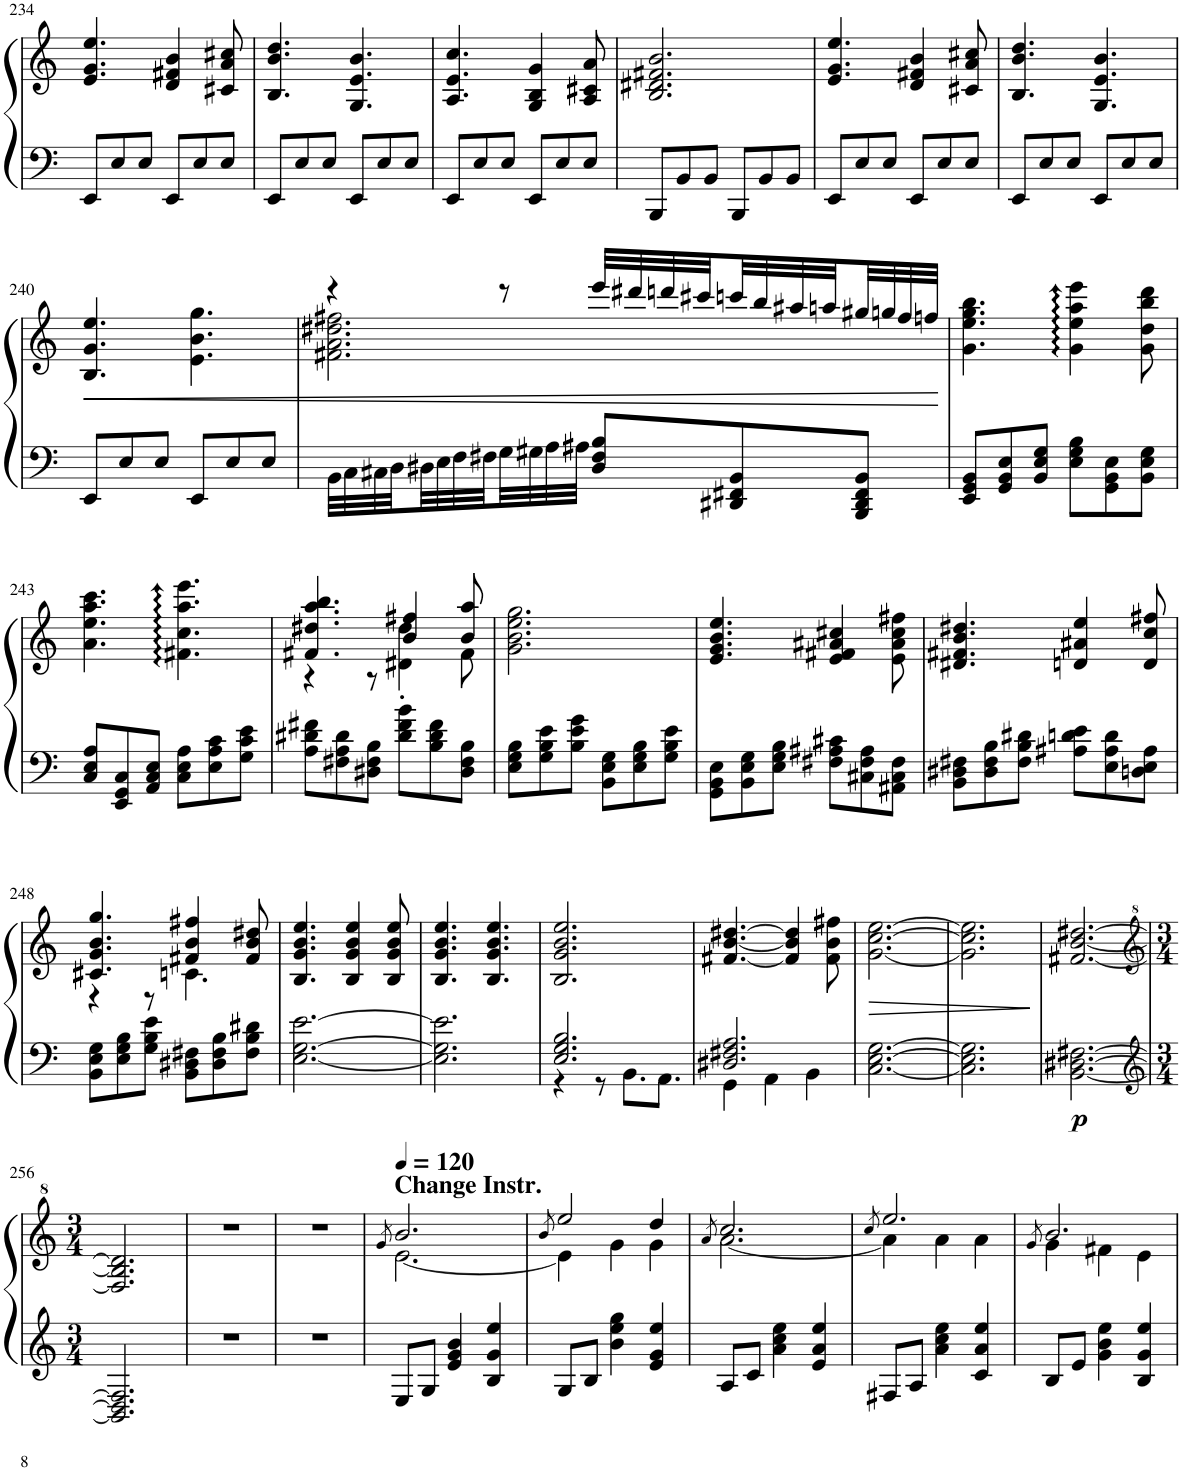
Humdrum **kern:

**kern	**kern	**dynam
*part1	*part1	*part1
*staff2	*staff1	*staff1/2
*I"Piano	*	*
*I'Pno.	*	*
!!LO:PB:g=z
*clefF4	*clefG2	*
*Trd-7c-12	*Trd-7c-12	*
*k[]	*k[]	*
*M6/8	*M6/8	*
=234	=234	=234
8EE/L	4.e/ 4.g/ 4.ee/	.
8E/	.	.
8E/J	.	.
8EE/L	4d/ 4f#X/ 4b/	.
8E/	.	.
8E/J	8c#X/ 8a/ 8cc#X/	.
=235	=235	=235
8EE/L	4.B/ 4.b/ 4.dd/	.
8E/	.	.
8E/J	.	.
8EE/L	4.G/ 4.e/ 4.b/	.
8E/	.	.
8E/J	.	.
=236	=236	=236
8EE/L	4.A/ 4.e/ 4.cc/	.
8E/	.	.
8E/J	.	.
8EE/L	4G/ 4B/ 4g/	.
8E/	.	.
8E/J	8A/ 8c#X/ 8a/	.
=237	=237	=237
8BBB/L	2.B/ 2.d#X/ 2.f#X/ 2.b/	.
8BB/	.	.
8BB/J	.	.
8BBB/L	.	.
8BB/	.	.
8BB/J	.	.
=238	=238	=238
8EE/L	4.e/ 4.g/ 4.ee/	.
8E/	.	.
8E/J	.	.
8EE/L	4d/ 4f#X/ 4b/	.
8E/	.	.
8E/J	8c#X/ 8a/ 8cc#X/	.
=239	=239	=239
8EE/L	4.B/ 4.b/ 4.dd/	.
8E/	.	.
8E/J	.	.
8EE/L	4.G/ 4.e/ 4.b/	.
8E/	.	.
8E/J	.	.
!!LO:LB:g=z
=240	=240	=240
!	!	!LO:HP:b
8EE/L	4.B/ 4.g/ 4.ee/	<
8E/	.	.
8E/J	.	.
8EE/L	4.e\ 4.b\ 4.gg\	.
8E/	.	.
8E/J	.	.
=241	=241	=241
*	*^	*
32BB\LLL	4r	2.f#X\ 2.a\ 2.dd#X\ 2.ff#X\	.
32C\	.	.	.
32C#X\	.	.	.
32D\	.	.	.
32D#X\	.	.	.
32E\	.	.	.
32F\	.	.	.
32F#X\	.	.	.
32G\	8r	.	.
32G#X\	.	.	.
32A\	.	.	.
32A#X\JJJ	.	.	.
8D#/ 8F#/ 8B/L	32eee/LLL	.	.
.	32ddd#X/	.	.
.	32dddn/	.	.
.	32ccc#X/	.	.
8DD#X/ 8FF#X/ 8BB/	32cccn/	.	.
.	32bb/	.	.
.	32aa#X/	.	.
.	32aan/	.	.
8BBB/ 8DD#/ 8FF#/ 8BB/J	32gg#X/	.	.
.	32ggn/	.	.
.	32ff#/	.	.
.	32ffn/JJJ	.	.
*	*v	*v	*
.	.	[
=242	=242	=242
8EE/ 8GG/ 8BB/L	4.g\ 4.ee\ 4.gg\ 4.bb\	.
8GG/ 8BB/ 8E/	.	.
8BB/ 8E/ 8G/J	.	.
8E\ 8G\ 8B\L	4g\ 4ee\ 4aa\ 4eee\	.
8GG\ 8BB\ 8E\	.	.
8BB\ 8E\ 8G\J	8g\ 8dd\ 8bb\ 8ddd\	.
!!LO:LB:g=z
=243	=243	=243
8C/ 8E/ 8A/L	4.a\ 4.ee\ 4.aa\ 4.ccc\	.
8EE/ 8GG/ 8C/	.	.
8AA/ 8C/ 8E/J	.	.
8C\ 8E\ 8A\L	4.f#X\ 4.cc\ 4.aa\ 4.eee\	.
8E\ 8A\ 8c\	.	.
8G\ 8c\ 8e\J	.	.
=244	=244	=244
*	*^	*
8A\ 8d#X\ 8f#X\L	4.f#X/ 4.dd#X/ 4.aa/ 4.bb/	4r	.
8F#X\ 8A\ 8d#\	.	.	.
8D#X\ 8F#\ 8B\J	.	8r	.
8d#\ 8f#\ 8b\L	4b/ 4ff#X/	4d#X\' 4dd#\'	.
8B\ 8d#\ 8f#\	.	.	.
8D#\ 8F#\ 8B\J	8b/ 8aa/	8f#\	.
*	*v	*v	*
=245	=245	=245
8E\ 8G\ 8B\L	2.g\ 2.b\ 2.ee\ 2.gg\	.
8G\ 8B\ 8e\	.	.
8B\ 8e\ 8g\J	.	.
8BB\ 8E\ 8G\L	.	.
8E\ 8G\ 8B\	.	.
8G\ 8B\ 8e\J	.	.
=246	=246	=246
8GG\ 8BB\ 8E\L	4.e/ 4.g/ 4.b/ 4.ee/	.
8BB\ 8E\ 8G\	.	.
8E\ 8G\ 8B\J	.	.
8F#X\ 8A#X\ 8c#X\L	4e/ 4f#X/ 4a#X/ 4cc#X/	.
8C#X\ 8F#\ 8A#\	.	.
8AA#X\ 8C#\ 8F#\J	8e\ 8a#\ 8cc#\ 8ff#X\	.
=247	=247	=247
8BB\ 8D#X\ 8F#X\L	4.d#X/ 4.f#X/ 4.b/ 4.dd#X/	.
8D#\ 8F#\ 8B\	.	.
8F#\ 8B\ 8d#X\J	.	.
8A#X\ 8dn\ 8e\L	4dn/ 4a#X/ 4ee/	.
8E\ 8A#\ 8d\	.	.
8Dn\ 8E\ 8A#\J	8d/ 8cc/ 8ff#X/	.
!!LO:LB:g=z
=248	=248	=248
*	*^	*
8BB\ 8E\ 8G\L	4.c#X/ 4.g/ 4.b/ 4.gg/	4r	.
8E\ 8G\ 8B\	.	.	.
8G\ 8B\ 8e\J	.	8r	.
8BB\ 8D#X\ 8F#X\L	4f#X/ 4b/ 4ff#X/	4.cn\	.
8D#\ 8F#\ 8B\	.	.	.
8F#\ 8B\ 8d#X\J	8f#/ 8b/ 8dd#X/	.	.
*	*v	*v	*
=249	=249	=249
[2.E\ [2.G\ [2.e\	4.B/ 4.g/ 4.b/ 4.ee/	.
.	4B/ 4g/ 4b/ 4ee/	.
.	8B/ 8g/ 8b/ 8ee/	.
=250	=250	=250
2.E\] 2.G\] 2.e\]	4.B/ 4.g/ 4.b/ 4.ee/	.
.	4.B/ 4.g/ 4.b/ 4.ee/	.
=251	=251	=251
*^	*	*
2.E/ 2.G/ 2.B/	4r	2.B/ 2.g/ 2.b/ 2.ee/	.
.	8r	.	.
.	8.BB\L	.	.
.	8.AA\J	.	.
=252	=252	=252	=252
2.D#X/ 2.F#X/ 2.A/	4GG\	[4.f#X/ [4.b/ [4.dd#X/	.
.	4AA\	.	.
.	.	4f#/] 4b/] 4dd#/]	.
.	4BB\	.	.
.	.	8f#\ 8b\ 8ff#X\	.
*v	*v	*	*
=253	=253	=253
!	!	!LO:HP:b
[2.C\ [2.E\ [2.G\	[2.g\ [2.cc\ [2.ee\	>
=254	=254	=254
2.C\] 2.E\] 2.G\]	2.g\] 2.cc\] 2.ee\]	.
.	.	]
=255	=255	=255
!	!	!LO:DY:b=2
[2.BB\ [2.D#X\ [2.F#X\	[2.f#X/ [2.b/ [2.dd#X/	p
!!LO:LB:g=z
=256	=256	=256
*clefG2	*clefG^2	*
*M3/4	*M3/4	*
2.BB/] 2.D#/] 2.F#/]	2.f#/] 2.b/] 2.dd#/]	.
=257	=257	=257
2.r	2.r	.
=258	=258	=258
2.r	2.r	.
=259	=259	=259
*	*MM120	*
.	8qgg/	.
*	*^	*
!	!LO:TX:a:B:t=Change Instr.	!	!
8E/L	2.bb/	[2.ee\	.
8G/J	.	.	.
4e/ 4g/ 4b/	.	.	.
4B/ 4g/ 4ee/	.	.	.
=260	=260	=260	=260
.	8qbb/	.	.
8G/L	2eee/	4ee\]	.
8B/J	.	.	.
4b\ 4ee\ 4gg\	.	4gg\	.
4e/ 4g/ 4ee/	4ddd/	4gg\	.
=261	=261	=261	=261
.	8qaa/	.	.
8A/L	2.ccc/	[2.aa\	.
8c/J	.	.	.
4a\ 4cc\ 4ee\	.	.	.
4e/ 4a/ 4ee/	.	.	.
=262	=262	=262	=262
.	8qccc/	.	.
8F#X/L	2.eee/	4aa\]	.
8A/J	.	.	.
4a\ 4cc\ 4ee\	.	4aa\	.
4c/ 4a/ 4ee/	.	4aa\	.
=263	=263	=263	=263
.	8qgg/	.	.
8B/L	2.bb/	4gg\	.
8e/J	.	.	.
4g\ 4b\ 4ee\	.	4ff#X\	.
4B/ 4g/ 4ee/	.	4ee\	.
*	*v	*v	*
=	=	=
*-	*-	*-
